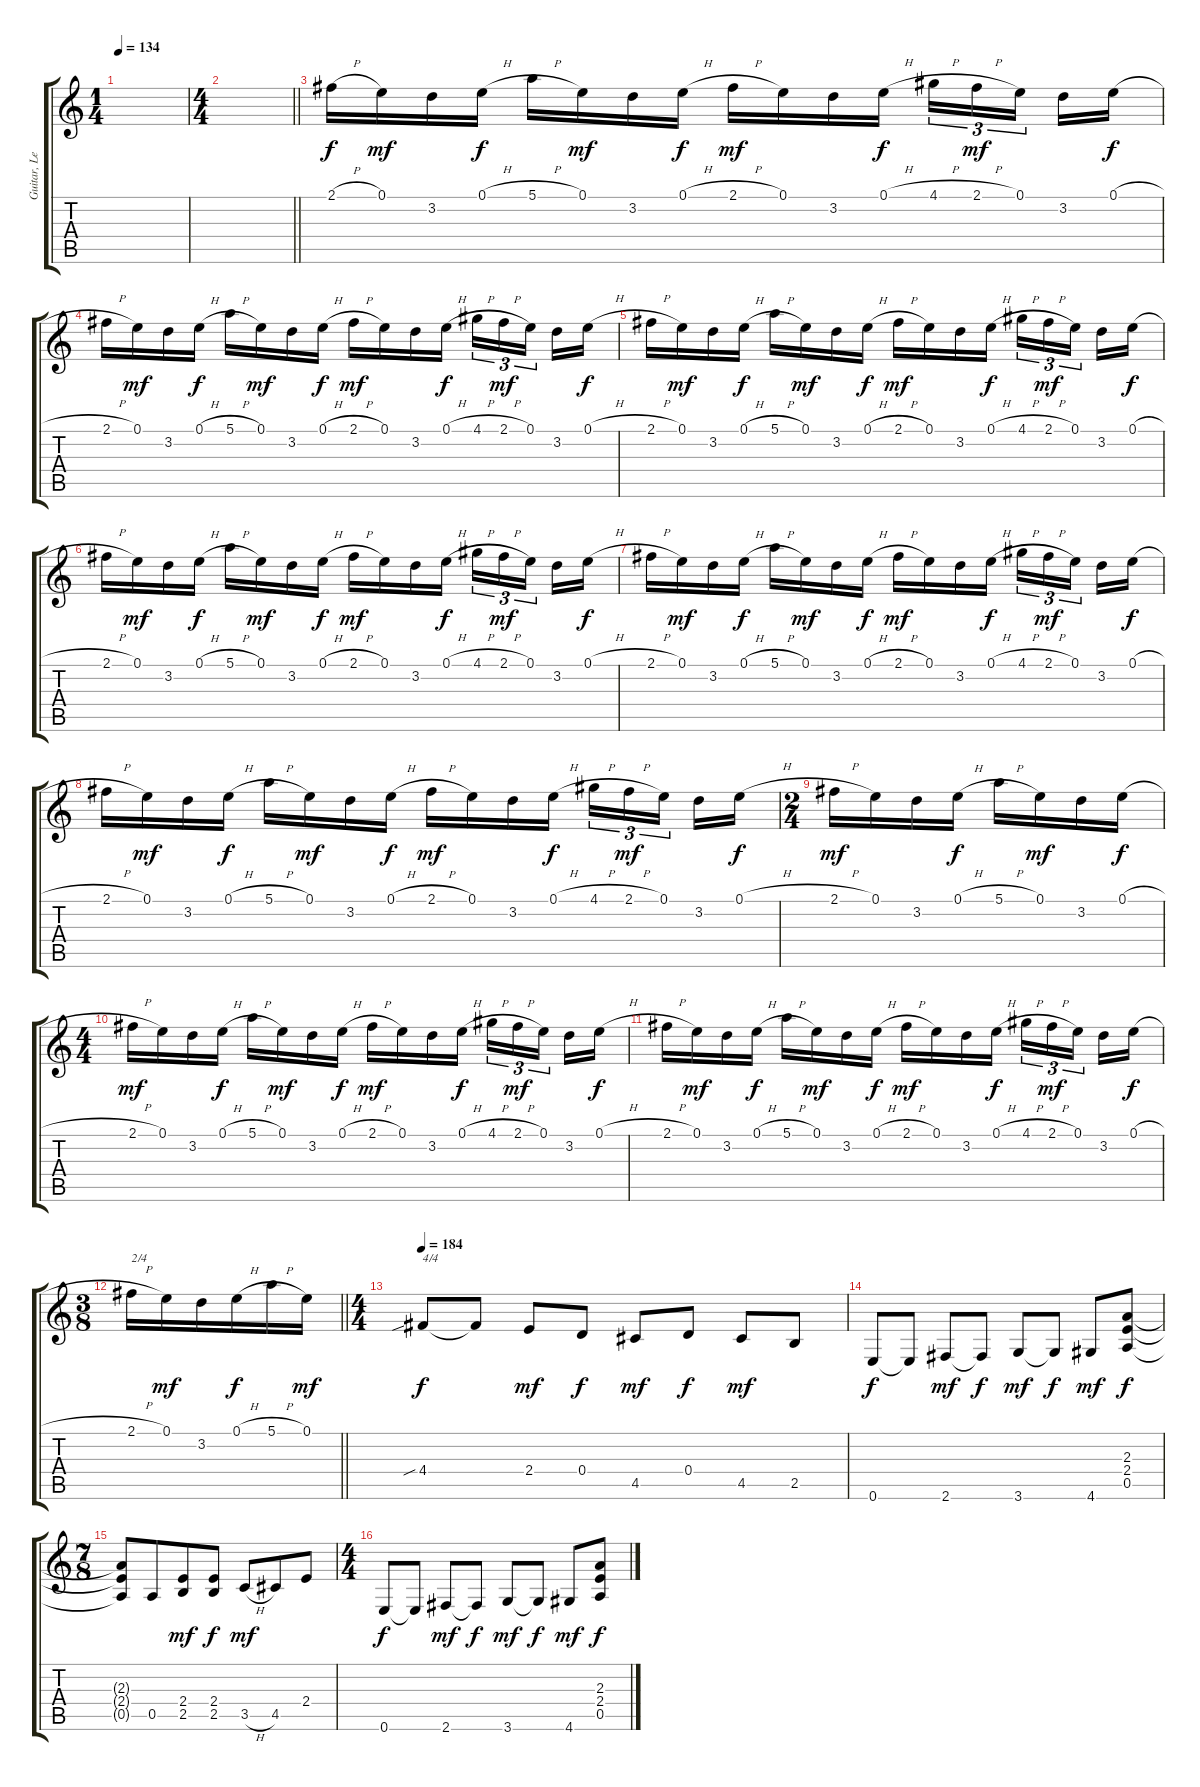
\track ("Guitar, Lead" "Guitar, Le") {instrument overdrivenguitar}
\staff {score tabs}
\tuning (E4 B3 G3 D3 A2 E2) {hide}
\ts (1 4)
\tempo 134
\clef g2
\ks c
|
\ts (4 4)
\barLineRight lightlight
|
2.1{h}.16 0.1.16{dy mf} 3.2.16 0.1{h}.16{dy f} 5.1{h}.16 0.1.16{dy mf} 3.2.16 0.1{h}.16{dy f} 2.1{h}.16{dy mf} 0.1.16 3.2.16 0.1{h}.16{dy f} 4.1{h}.16{tu (3 2)} 2.1{h}.16{tu (3 2) dy mf} 0.1.16{tu (3 2) beam splitsecondary} 3.2.16 0.1{h}.16{dy f} |
2.1{h}.16 0.1.16{dy mf} 3.2.16 0.1{h}.16{dy f} 5.1{h}.16 0.1.16{dy mf} 3.2.16 0.1{h}.16{dy f} 2.1{h}.16{dy mf} 0.1.16 3.2.16 0.1{h}.16{dy f} 4.1{h}.16{tu (3 2)} 2.1{h}.16{tu (3 2) dy mf} 0.1.16{tu (3 2) beam splitsecondary} 3.2.16 0.1{h}.16{dy f} |
2.1{h}.16 0.1.16{dy mf} 3.2.16 0.1{h}.16{dy f} 5.1{h}.16 0.1.16{dy mf} 3.2.16 0.1{h}.16{dy f} 2.1{h}.16{dy mf} 0.1.16 3.2.16 0.1{h}.16{dy f} 4.1{h}.16{tu (3 2)} 2.1{h}.16{tu (3 2) dy mf} 0.1.16{tu (3 2) beam splitsecondary} 3.2.16 0.1{h}.16{dy f} |
2.1{h}.16 0.1.16{dy mf} 3.2.16 0.1{h}.16{dy f} 5.1{h}.16 0.1.16{dy mf} 3.2.16 0.1{h}.16{dy f} 2.1{h}.16{dy mf} 0.1.16 3.2.16 0.1{h}.16{dy f} 4.1{h}.16{tu (3 2)} 2.1{h}.16{tu (3 2) dy mf} 0.1.16{tu (3 2) beam splitsecondary} 3.2.16 0.1{h}.16{dy f} |
2.1{h}.16 0.1.16{dy mf} 3.2.16 0.1{h}.16{dy f} 5.1{h}.16 0.1.16{dy mf} 3.2.16 0.1{h}.16{dy f} 2.1{h}.16{dy mf} 0.1.16 3.2.16 0.1{h}.16{dy f} 4.1{h}.16{tu (3 2)} 2.1{h}.16{tu (3 2) dy mf} 0.1.16{tu (3 2) beam splitsecondary} 3.2.16 0.1{h}.16{dy f} |
2.1{h}.16 0.1.16{dy mf} 3.2.16 0.1{h}.16{dy f} 5.1{h}.16 0.1.16{dy mf} 3.2.16 0.1{h}.16{dy f} 2.1{h}.16{dy mf} 0.1.16 3.2.16 0.1{h}.16{dy f} 4.1{h}.16{tu (3 2)} 2.1{h}.16{tu (3 2) dy mf} 0.1.16{tu (3 2) beam splitsecondary} 3.2.16 0.1{h}.16{dy f} |
\ts (2 4)
2.1{h}.16{dy mf} 0.1.16 3.2.16 0.1{h}.16{dy f} 5.1{h}.16 0.1.16{dy mf} 3.2.16 0.1{h}.16{dy f} |
\ts (4 4)
2.1{h}.16{dy mf} 0.1.16 3.2.16 0.1{h}.16{dy f} 5.1{h}.16 0.1.16{dy mf} 3.2.16 0.1{h}.16{dy f} 2.1{h}.16{dy mf} 0.1.16 3.2.16 0.1{h}.16{dy f} 4.1{h}.16{tu (3 2)} 2.1{h}.16{tu (3 2) dy mf} 0.1.16{tu (3 2) beam splitsecondary} 3.2.16 0.1{h}.16{dy f} |
2.1{h}.16 0.1.16{dy mf} 3.2.16 0.1{h}.16{dy f} 5.1{h}.16 0.1.16{dy mf} 3.2.16 0.1{h}.16{dy f} 2.1{h}.16{dy mf} 0.1.16 3.2.16 0.1{h}.16{dy f} 4.1{h}.16{tu (3 2)} 2.1{h}.16{tu (3 2) dy mf} 0.1.16{tu (3 2) beam splitsecondary} 3.2.16 0.1{h}.16{dy f} |
\ts (3 8)
\barLineRight lightlight
2.1{h}.16{txt "2/4"} 0.1.16{dy mf} 3.2.16 0.1{h}.16{dy f} 5.1{h}.16 0.1.16{dy mf} |
\ts (4 4)
\tempo 184
4.4{sib}.8{txt "4/4" dy f} 4.4{t}.8 2.4.8{dy mf} 0.4.8{dy f} 4.5.8{dy mf} 0.4.8{dy f} 4.5.8{dy mf} 2.5.8 |
0.6.8{dy f} 0.6{t}.8 2.6.8{dy mf} 2.6{t}.8{dy f} 3.6.8{dy mf} 3.6{t}.8{dy f} 4.6.8{dy mf} (2.3 2.4 0.5).8{dy f} |
\ts (7 8)
(2.3{t} 2.4{t} 0.5{t}).8 0.5.8 (2.4 2.5).8{dy mf} (2.4 2.5).8{dy f} 3.5{h}.8{dy mf} 4.5.8 2.4.8 |
\ts (4 4)
0.6.8{dy f} 0.6{t}.8 2.6.8{dy mf} 2.6{t}.8{dy f} 3.6.8{dy mf} 3.6{t}.8{dy f} 4.6.8{dy mf} (2.3 2.4 0.5).8{dy f}
